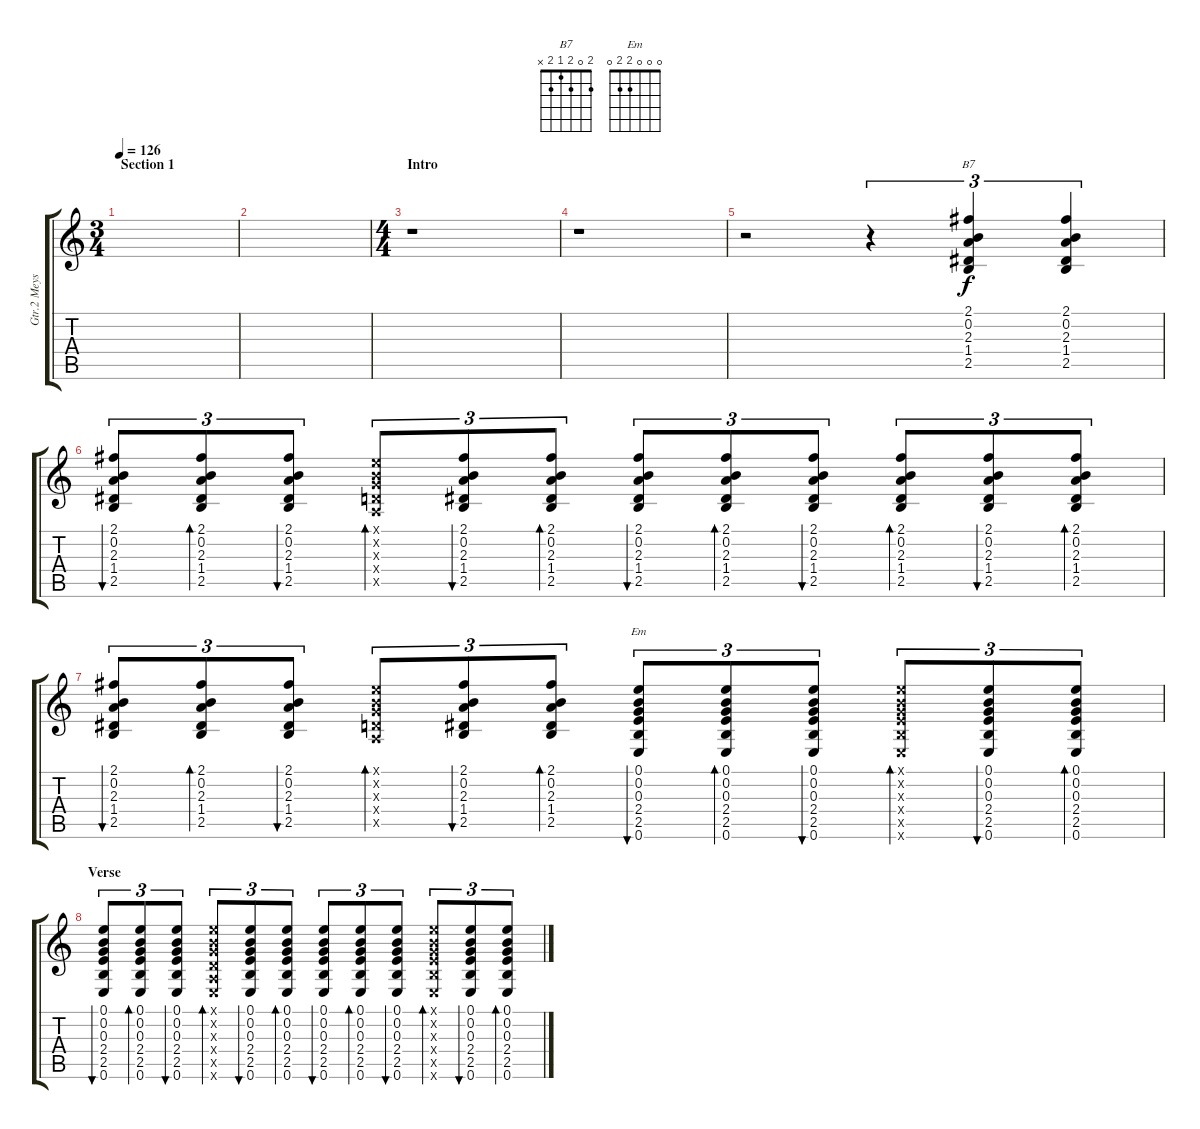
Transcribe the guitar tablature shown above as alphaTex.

\track ("Gtr.2 Meysam" "Gtr.2 Meys") {instrument acousticguitarnylon}
\staff {score tabs}
\tuning (E4 B3 G3 D3 A2 E2) {hide}
\chord ("B7" 2 0 2 1 2 x)
\chord ("Em" 0 0 0 2 2 0)
\ts (3 4)
\section ("" "Section 1")
\tempo 126
\clef g2
\ks c
|
|
\ts (4 4)
\section ("" "Intro")
r.1 |
r.1 |
r.2 r.4{tu (3 2)} (2.1 0.2 2.3 1.4 2.5).4{tu (3 2) ch "B7"} (2.1 0.2 2.3 1.4 2.5).4{tu (3 2)} |
(2.1 0.2 2.3 1.4 2.5).8{tu (3 2) bu 60} (2.1 0.2 2.3 1.4 2.5).8{tu (3 2) bd 60} (2.1 0.2 2.3 1.4 2.5).8{tu (3 2) bu 60} (0.1{x} 0.2{x} 0.3{x} 0.4{x} 0.5{x}).8{tu (3 2) bd 60} (2.1 0.2 2.3 1.4 2.5).8{tu (3 2) bu 60} (2.1 0.2 2.3 1.4 2.5).8{tu (3 2) bd 60} (2.1 0.2 2.3 1.4 2.5).8{tu (3 2) bu 60} (2.1 0.2 2.3 1.4 2.5).8{tu (3 2) bd 60} (2.1 0.2 2.3 1.4 2.5).8{tu (3 2) bu 60} (2.1 0.2 2.3 1.4 2.5).8{tu (3 2) bd 60} (2.1 0.2 2.3 1.4 2.5).8{tu (3 2) bu 60} (2.1 0.2 2.3 1.4 2.5).8{tu (3 2) bd 60} |
(2.1 0.2 2.3 1.4 2.5).8{tu (3 2) bu 60} (2.1 0.2 2.3 1.4 2.5).8{tu (3 2) bd 60} (2.1 0.2 2.3 1.4 2.5).8{tu (3 2) bu 60} (0.1{x} 0.2{x} 0.3{x} 0.4{x} 0.5{x}).8{tu (3 2) bd 60} (2.1 0.2 2.3 1.4 2.5).8{tu (3 2) bu 60} (2.1 0.2 2.3 1.4 2.5).8{tu (3 2) bd 60} (0.1 0.2 0.3 2.4 2.5 0.6).8{tu (3 2) bu 60 ch "Em"} (0.1 0.2 0.3 2.4 2.5 0.6).8{tu (3 2) bd 60} (0.1 0.2 0.3 2.4 2.5 0.6).8{tu (3 2) bu 60} (0.1{x} 0.2{x} 0.3{x} 2.4{x} 2.5{x} 0.6{x}).8{tu (3 2) bd 60} (0.1 0.2 0.3 2.4 2.5 0.6).8{tu (3 2) bu 60} (0.1 0.2 0.3 2.4 2.5 0.6).8{tu (3 2) bd 60} |
\section ("" "Verse")
(0.1 0.2 0.3 2.4 2.5 0.6).8{tu (3 2) bu 60} (0.1 0.2 0.3 2.4 2.5 0.6).8{tu (3 2) bd 60} (0.1 0.2 0.3 2.4 2.5 0.6).8{tu (3 2) bu 60} (0.1{x} 0.2{x} 0.3{x} 0.4{x} 0.5{x} 0.6{x}).8{tu (3 2) bd 60} (0.1 0.2 0.3 2.4 2.5 0.6).8{tu (3 2) bu 60} (0.1 0.2 0.3 2.4 2.5 0.6).8{tu (3 2) bd 60} (0.1 0.2 0.3 2.4 2.5 0.6).8{tu (3 2) bu 60} (0.1 0.2 0.3 2.4 2.5 0.6).8{tu (3 2) bd 60} (0.1 0.2 0.3 2.4 2.5 0.6).8{tu (3 2) bu 60} (0.1{x} 0.2{x} 0.3{x} 2.4{x} 2.5{x} 0.6{x}).8{tu (3 2) bd 60} (0.1 0.2 0.3 2.4 2.5 0.6).8{tu (3 2) bu 60} (0.1 0.2 0.3 2.4 2.5 0.6).8{tu (3 2) bd 60}
